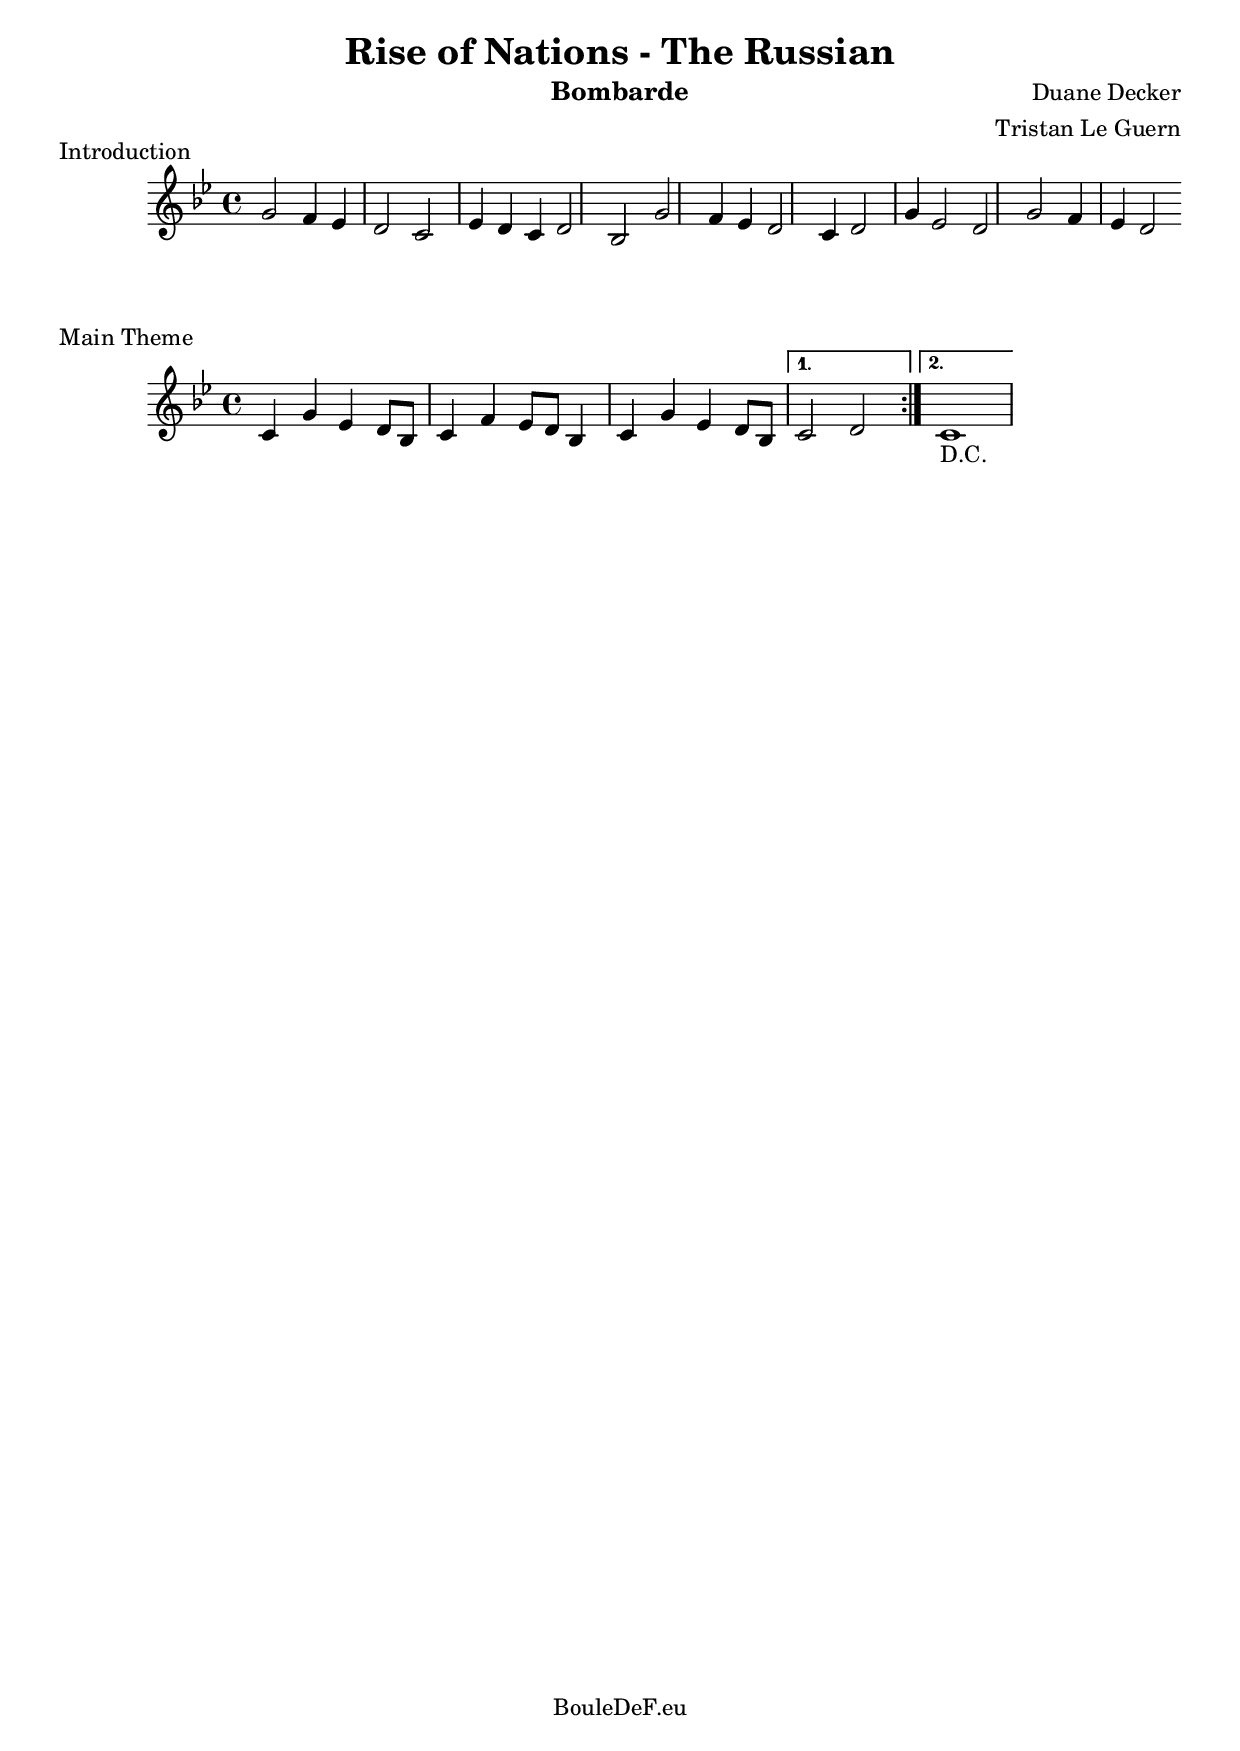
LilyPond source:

\version "2.14.2"
\include "italiano.ly"

\header {
	title = "Rise of Nations - The Russian"
	composer = "Duane Decker"
	arranger = "Tristan Le Guern"
	instrument = "Bombarde"
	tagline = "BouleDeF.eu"
}

\score {
	\new Staff \relative si {
		\clef treble
		\key sib \major
		%\time 6/4

		% XXX
		sol'2 fa4 mib re2 do mib4 re do re2 sib
		sol' fa4 mib re2 do4 re2 sol4 mib2 re sol2 fa4 mib re2

	}
	\header {
		piece = "Introduction"
	}
}

\score {
	\new Staff \relative si {
		\clef treble
		\key sib \major
		\time 4/4

		\repeat volta 2 {
			do4 sol' mib re8 sib
			| do4 fa mib8 re sib4
			| do sol' mib re8 sib
		}
		\alternative {
			{| do2 re2}
			{| do1_"D.C."}
		}
	}
	\header {
		piece = "Main Theme"
	}
}

